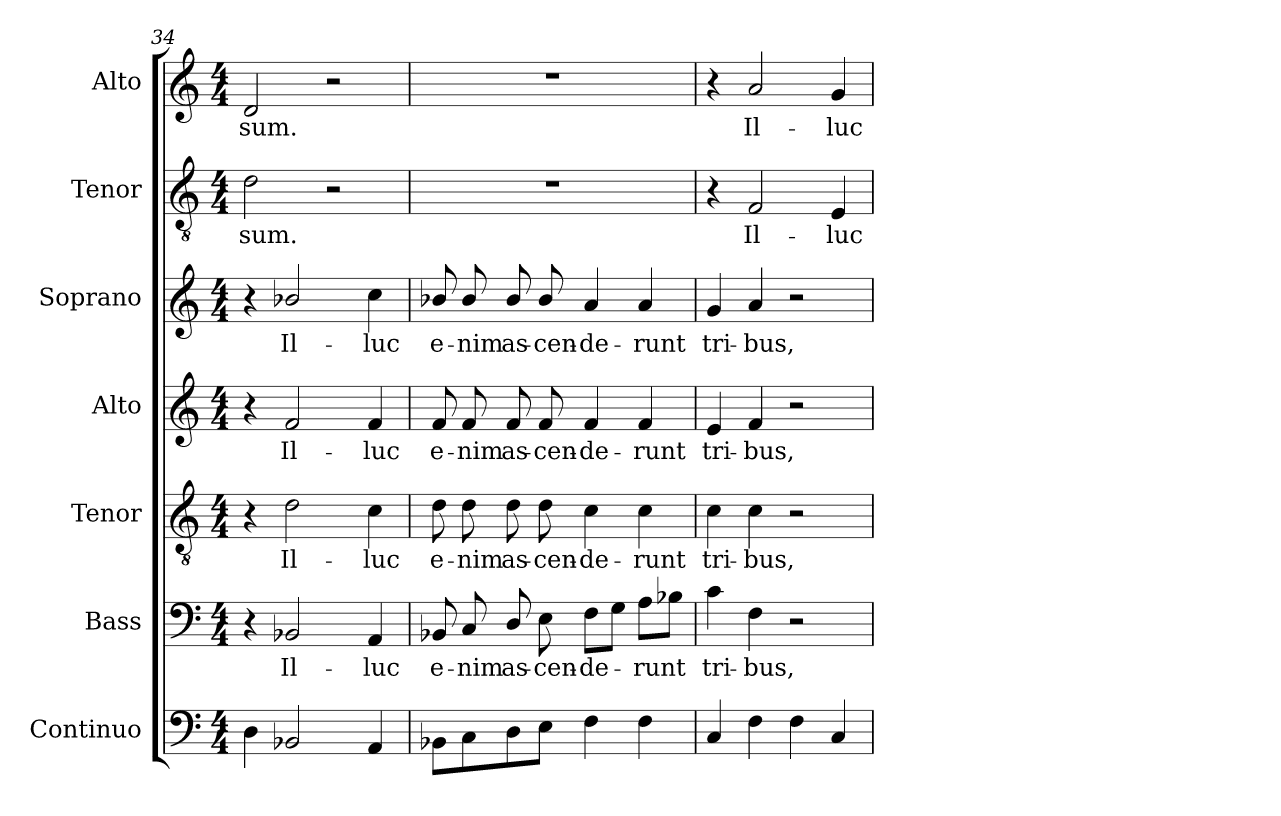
**kern	**kern	**text	**kern	**text	**kern	**text	**kern	**text	**kern	**text	**kern	**text
*part7	*part6	*part6	*part5	*part5	*part4	*part4	*part3	*part3	*part2	*part2	*part1	*part1
*staff7	*staff6	*staff6	*staff5	*staff5	*staff4	*staff4	*staff3	*staff3	*staff2	*staff2	*staff1	*staff1
*I"Continuo	*I"Bass	*	*I"Tenor	*	*I"Alto	*	*I"Soprano	*	*I"Tenor	*	*I"Alto	*
*I'Cont.	*I'B.	*	*I'T.	*	*I'A.	*	*I'S.	*	*I'T.	*	*I'A.	*
!!LO:PB:g=z
*clefF4	*clefF4	*	*clefGv2	*	*clefG2	*	*clefG2	*	*clefGv2	*	*clefG2	*
*	*	*	*ITrd7c12	*	*	*	*	*	*ITrd7c12	*	*	*
*k[]	*k[]	*	*k[]	*	*k[]	*	*k[]	*	*k[]	*	*k[]	*
*C:	*C:	*	*C:	*	*C:	*	*C:	*	*C:	*	*C:	*
*M4/4	*M4/4	*	*M4/4	*	*M4/4	*	*M4/4	*	*M4/4	*	*M4/4	*
=34	=34	=34	=34	=34	=34	=34	=34	=34	=34	=34	=34	=34
!	!	!	!	!	!	!	!	!	!	!LO:LY:b:color=#000000	!	!
!	!	!	!	!	!	!	!	!	!	!	!	!LO:LY:b:color=#000000
4Di\	4r	.	4r	.	4r	.	4r	.	2Di\	-sum.	2di/	-sum.
!	!	!LO:LY:b:color=#000000	!	!	!	!	!	!	!	!	!	!
!	!	!	!	!LO:LY:b:color=#000000	!	!	!	!	!	!	!	!
!	!	!	!	!	!	!LO:LY:b:color=#000000	!	!	!	!	!	!
!	!	!	!	!	!	!	!	!LO:LY:b:color=#000000	!	!	!	!
2BB-Xi/	2BB-Xi/	Il-	2Di\	Il-	2fi/	Il-	2b-Xi/	Il-	.	.	.	.
.	.	.	.	.	.	.	.	.	2r	.	2r	.
!	!	!LO:LY:b:color=#000000	!	!	!	!	!	!	!	!	!	!
!	!	!	!	!LO:LY:b:color=#000000	!	!	!	!	!	!	!	!
!	!	!	!	!	!	!LO:LY:b:color=#000000	!	!	!	!	!	!
!	!	!	!	!	!	!	!	!LO:LY:b:color=#000000	!	!	!	!
4AAi/	4AAi/	-luc	4Ci\	-luc	4fi/	-luc	4cci\	-luc	.	.	.	.
=35	=35	=35	=35	=35	=35	=35	=35	=35	=35	=35	=35	=35
!	!	!LO:LY:b:color=#000000	!	!	!	!	!	!	!	!	!	!
!	!	!	!	!LO:LY:b:color=#000000	!	!	!	!	!	!	!	!
!	!	!	!	!	!	!LO:LY:b:color=#000000	!	!	!	!	!	!
!	!	!	!	!	!	!	!	!LO:LY:b:color=#000000	!	!	!	!
8BB-Xi\L	8BB-Xi/	e-	8Di\	e-	8fi/	e-	8b-Xi/	e-	1r	.	1r	.
!	!	!LO:LY:b:color=#000000	!	!	!	!	!	!	!	!	!	!
!	!	!	!	!LO:LY:b:color=#000000	!	!	!	!	!	!	!	!
!	!	!	!	!	!	!LO:LY:b:color=#000000	!	!	!	!	!	!
!	!	!	!	!	!	!	!	!LO:LY:b:color=#000000	!	!	!	!
8Ci\	8Ci/	-nim	8Di\	-nim	8fi/	-nim	8b-i/	-nim	.	.	.	.
!	!	!LO:LY:b:color=#000000	!	!	!	!	!	!	!	!	!	!
!	!	!	!	!LO:LY:b:color=#000000	!	!	!	!	!	!	!	!
!	!	!	!	!	!	!LO:LY:b:color=#000000	!	!	!	!	!	!
!	!	!	!	!	!	!	!	!LO:LY:b:color=#000000	!	!	!	!
8Di\	8Di/	as-	8Di\	as-	8fi/	as-	8b-i/	as-	.	.	.	.
!	!	!LO:LY:b:color=#000000	!	!	!	!	!	!	!	!	!	!
!	!	!	!	!LO:LY:b:color=#000000	!	!	!	!	!	!	!	!
!	!	!	!	!	!	!LO:LY:b:color=#000000	!	!	!	!	!	!
!	!	!	!	!	!	!	!	!LO:LY:b:color=#000000	!	!	!	!
8Ei\J	8Ei\	-cen-	8Di\	-cen-	8fi/	-cen-	8b-i/	-cen-	.	.	.	.
!	!	!LO:LY:b:color=#000000	!	!	!	!	!	!	!	!	!	!
!	!	!	!	!LO:LY:b:color=#000000	!	!	!	!	!	!	!	!
!	!	!	!	!	!	!LO:LY:b:color=#000000	!	!	!	!	!	!
!	!	!	!	!	!	!	!	!LO:LY:b:color=#000000	!	!	!	!
4Fi\	8Fi\L	-de-	4Ci\	-de-	4fi/	-de-	4ai/	-de-	.	.	.	.
.	8Gi\J	.	.	.	.	.	.	.	.	.	.	.
!	!	!LO:LY:b:color=#000000	!	!	!	!	!	!	!	!	!	!
!	!	!	!	!LO:LY:b:color=#000000	!	!	!	!	!	!	!	!
!	!	!	!	!	!	!LO:LY:b:color=#000000	!	!	!	!	!	!
!	!	!	!	!	!	!	!	!LO:LY:b:color=#000000	!	!	!	!
4Fi\	8Ai\L	-runt	4Ci\	-runt	4fi/	-runt	4ai/	-runt	.	.	.	.
.	8B-i\J	.	.	.	.	.	.	.	.	.	.	.
=36	=36	=36	=36	=36	=36	=36	=36	=36	=36	=36	=36	=36
!	!	!LO:LY:b:color=#000000	!	!	!	!	!	!	!	!	!	!
!	!	!	!	!LO:LY:b:color=#000000	!	!	!	!	!	!	!	!
!	!	!	!	!	!	!LO:LY:b:color=#000000	!	!	!	!	!	!
!	!	!	!	!	!	!	!	!LO:LY:b:color=#000000	!	!	!	!
4Ci/	4ci\	tri-	4Ci\	tri-	4ei/	tri-	4gi/	tri-	4r	.	4r	.
!	!	!LO:LY:b:color=#000000	!	!	!	!	!	!	!	!	!	!
!	!	!	!	!LO:LY:b:color=#000000	!	!	!	!	!	!	!	!
!	!	!	!	!	!	!LO:LY:b:color=#000000	!	!	!	!	!	!
!	!	!	!	!	!	!	!	!LO:LY:b:color=#000000	!	!	!	!
!	!	!	!	!	!	!	!	!	!	!LO:LY:b:color=#000000	!	!
!	!	!	!	!	!	!	!	!	!	!	!	!LO:LY:b:color=#000000
4Fi\	4Fi\	-bus,	4Ci\	-bus,	4fi/	-bus,	4ai/	-bus,	2FFi/	Il-	2ai/	Il-
4Fi\	2r	.	2r	.	2r	.	2r	.	.	.	.	.
!	!	!	!	!	!	!	!	!	!	!LO:LY:b:color=#000000	!	!
!	!	!	!	!	!	!	!	!	!	!	!	!LO:LY:b:color=#000000
4Ci/	.	.	.	.	.	.	.	.	4EEi/	-luc	4gi/	-luc
=	=	=	=	=	=	=	=	=	=	=	=	=
*-	*-	*-	*-	*-	*-	*-	*-	*-	*-	*-	*-	*-
